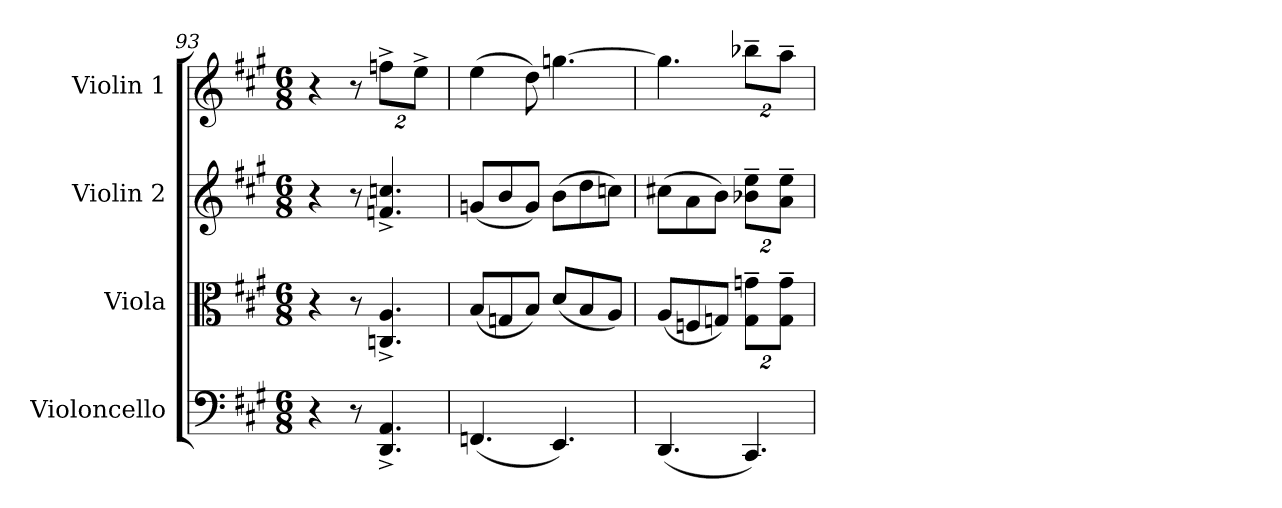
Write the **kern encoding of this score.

**kern	**kern	**kern	**kern
*part4	*part3	*part2	*part1
*staff4	*staff3	*staff2	*staff1
*I"Violoncello	*I"Viola	*I"Violin 2	*I"Violin 1
*I'Vc	*I'Vla	*I'Vln	*I'Vln
*clefF4	*clefC3	*clefG2	*clefG2
*k[f#c#g#]	*k[f#c#g#]	*k[f#c#g#]	*k[f#c#g#]
*M6/8	*M6/8	*M6/8	*M6/8
=93	=93	=93	=93
4r	4r	4r	4r
8r	8r	8r	8r
4.DD/^> 4.AA/^>	4.Cn/^> 4.A/^>	4.fn/^> 4.ccn/^>	16%3ffn^\L
.	.	.	16%3ee^\J
=94	=94	=94	=94
(4.FFn/	(8B/L	(8gn/L	(4ee\
.	8Gn/	8b/	.
.	8B/J)	8g/J)	8dd\)
4.EE/)	(8d/L	(8b\L	[4.ggn\
.	8B/	8dd\	.
.	8A/J)	8ccn\J)	.
=95	=95	=95	=95
(4.DD/	(8A/L	(8cc#X\L	4.gg\]
.	8Fn/	8a\	.
.	8Gn/J)	8b\J)	.
4.CC#/)	16%3G\~ 16%3gn\~L	16%3b-X\~ 16%3ee\~L	16%3bb-X~\L
.	16%3G\~ 16%3g\~J	16%3a\~ 16%3ee\~J	16%3aa~\J
=	=	=	=
*-	*-	*-	*-
